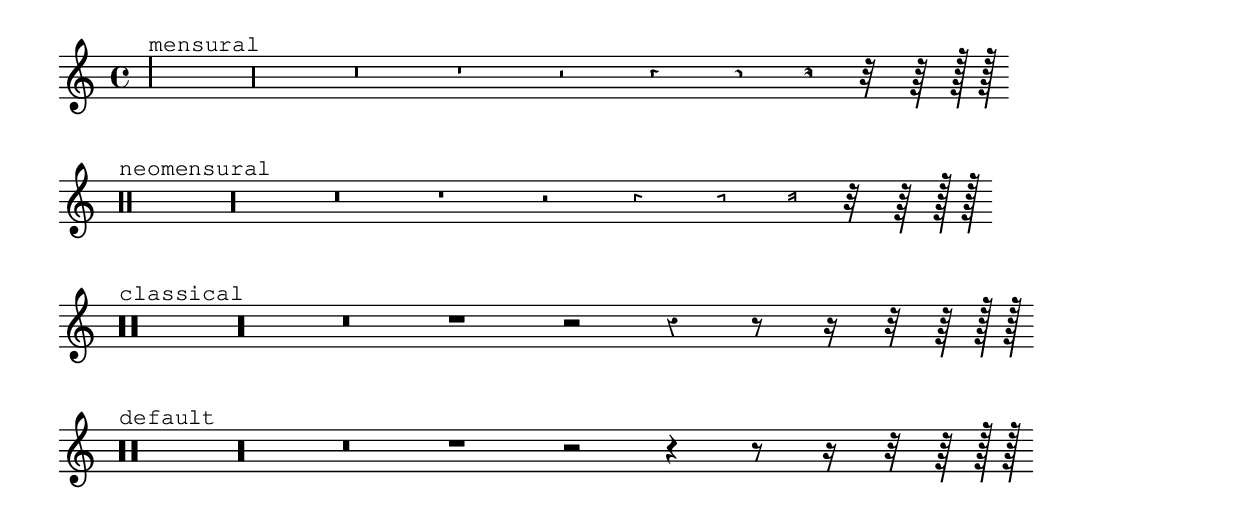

\version "2.7.39"
\header {
    texidoc = "@cindex Rests

Rests may be used in various styles.

"
}

\layout {
    indent = 0.0
    ragged-right = ##t
}

\context Staff \relative c {
    \set Score.timing = ##f
    \override Staff.Rest  #'style = #'mensural
    r\maxima^\markup \typewriter { mensural }
    r\longa r\breve r1 r2 r4 r8 r16 r32 r64 r128 r128
    \bar "" 

    \override Staff.Rest  #'style = #'neomensural
    r\maxima^\markup \typewriter { neomensural }
    r\longa r\breve r1 r2 r4 r8 r16 r32 r64 r128 r128
    \bar "" 

    \override Staff.Rest  #'style = #'classical
    r\maxima^\markup \typewriter { classical }
    r\longa r\breve r1 r2 r4 r8 r16 r32 r64 r128 r128
    \bar ""
    
    \override Staff.Rest  #'style = #'default
    r\maxima^\markup \typewriter { default }
    r\longa r\breve r1 r2 r4 r8 r16 r32 r64 r128 r128
    
}

